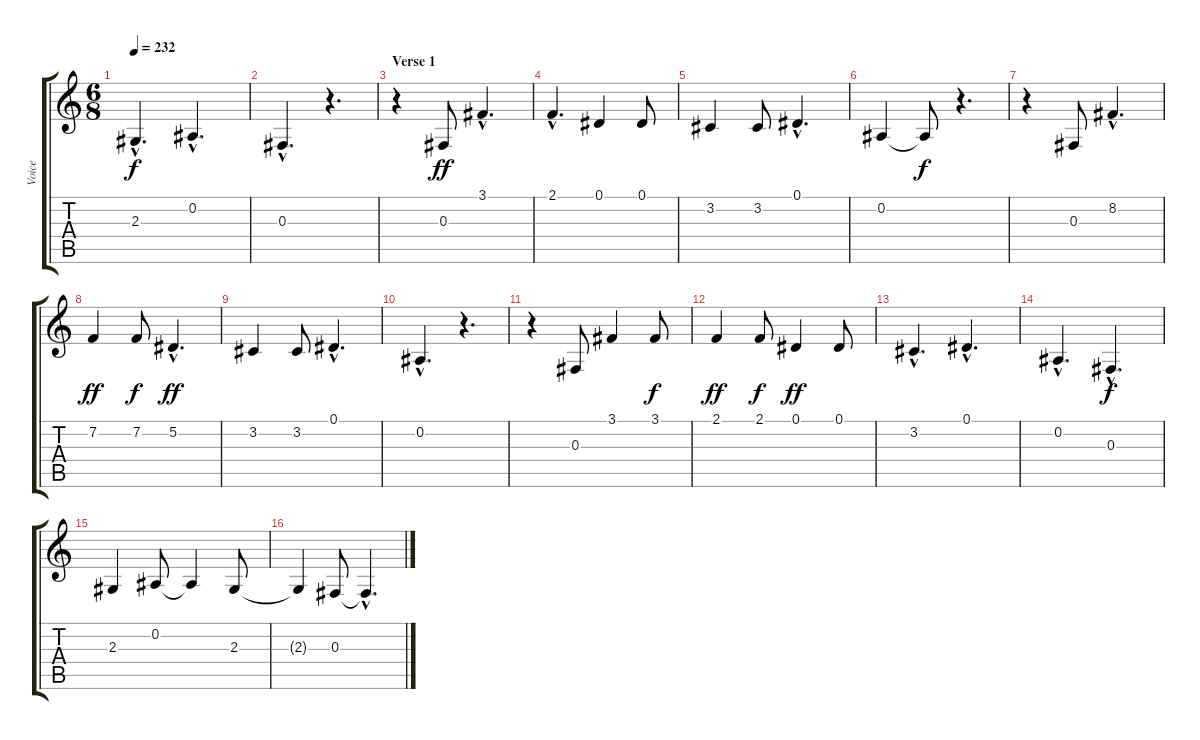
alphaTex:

\track ("Voice" "Voice") {instrument tenorsax}
\staff {score tabs}
\tuning (Eb4 Bb3 Gb3 Db3 Ab2 Eb2) {hide}
\ts (6 8)
\tempo 232
\clef g2
\ks c
2.3{hac}.4{d dy f} 0.2{hac}.4{d} |
0.3{hac}.4{d} r.4{d} |
\section ("" "Verse 1")
r.4{volume 16} 0.3.8{dy ff} 3.1{hac}.4{d} |
2.1{hac}.4{d} 0.1.4 0.1.8 |
3.2.4 3.2.8 0.1{hac}.4{d} |
0.2.4 0.2{t}.8{dy f} r.4{d} |
r.4 0.3.8 8.2{hac}.4{d} |
7.2.4{dy ff} 7.2.8{dy f} 5.2{hac}.4{d dy ff} |
3.2.4 3.2.8 0.1{hac}.4{d} |
0.2{hac}.4{d} r.4{d} |
r.4{volume 16} 0.3.8 3.1.4 3.1.8{dy f} |
2.1.4{dy ff} 2.1.8{dy f} 0.1.4{dy ff} 0.1.8 |
3.2{hac}.4{d} 0.1{hac}.4{d} |
0.2{hac}.4{d} 0.3{hac}.4{d dy f} |
2.3.4 0.2.8 0.2{t}.4 2.3.8 |
2.3{t}.4 0.3.8 0.3{hac t}.4{d}
